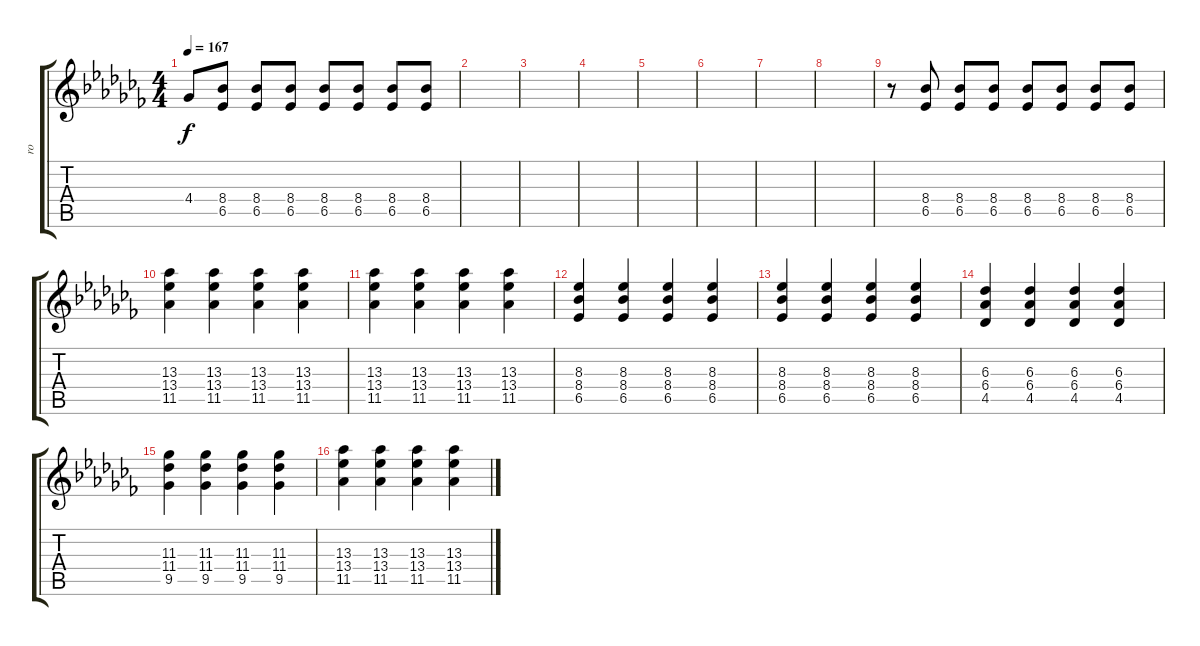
\track ("ro" "ro") {instrument distortionguitar}
\staff {score tabs}
\tuning (E4 B3 G3 D3 A2 E2) {hide}
\ts (4 4)
\tempo 167
\clef g2
\ks abminor
4.4{t}.8{dy f} (8.4 6.5).8 (8.4 6.5).8 (8.4 6.5).8 (8.4 6.5).8 (8.4 6.5).8 (8.4 6.5).8 (8.4 6.5).8 |
|
|
|
|
|
|
|
r.8 (8.4 6.5).8 (8.4 6.5).8 (8.4 6.5).8 (8.4 6.5).8 (8.4 6.5).8 (8.4 6.5).8 (8.4 6.5).8 |
(13.3 13.4 11.5).4 (13.3 13.4 11.5).4 (13.3 13.4 11.5).4 (13.3 13.4 11.5).4 |
(13.3 13.4 11.5).4 (13.3 13.4 11.5).4 (13.3 13.4 11.5).4 (13.3 13.4 11.5).4 |
(8.3 8.4 6.5).4 (8.3 8.4 6.5).4 (8.3 8.4 6.5).4 (8.3 8.4 6.5).4 |
(8.3 8.4 6.5).4 (8.3 8.4 6.5).4 (8.3 8.4 6.5).4 (8.3 8.4 6.5).4 |
(6.3 6.4 4.5).4 (6.3 6.4 4.5).4 (6.3 6.4 4.5).4 (6.3 6.4 4.5).4 |
(11.3 11.4 9.5).4 (11.3 11.4 9.5).4 (11.3 11.4 9.5).4 (11.3 11.4 9.5).4 |
(13.3 13.4 11.5).4 (13.3 13.4 11.5).4 (13.3 13.4 11.5).4 (13.3 13.4 11.5).4
